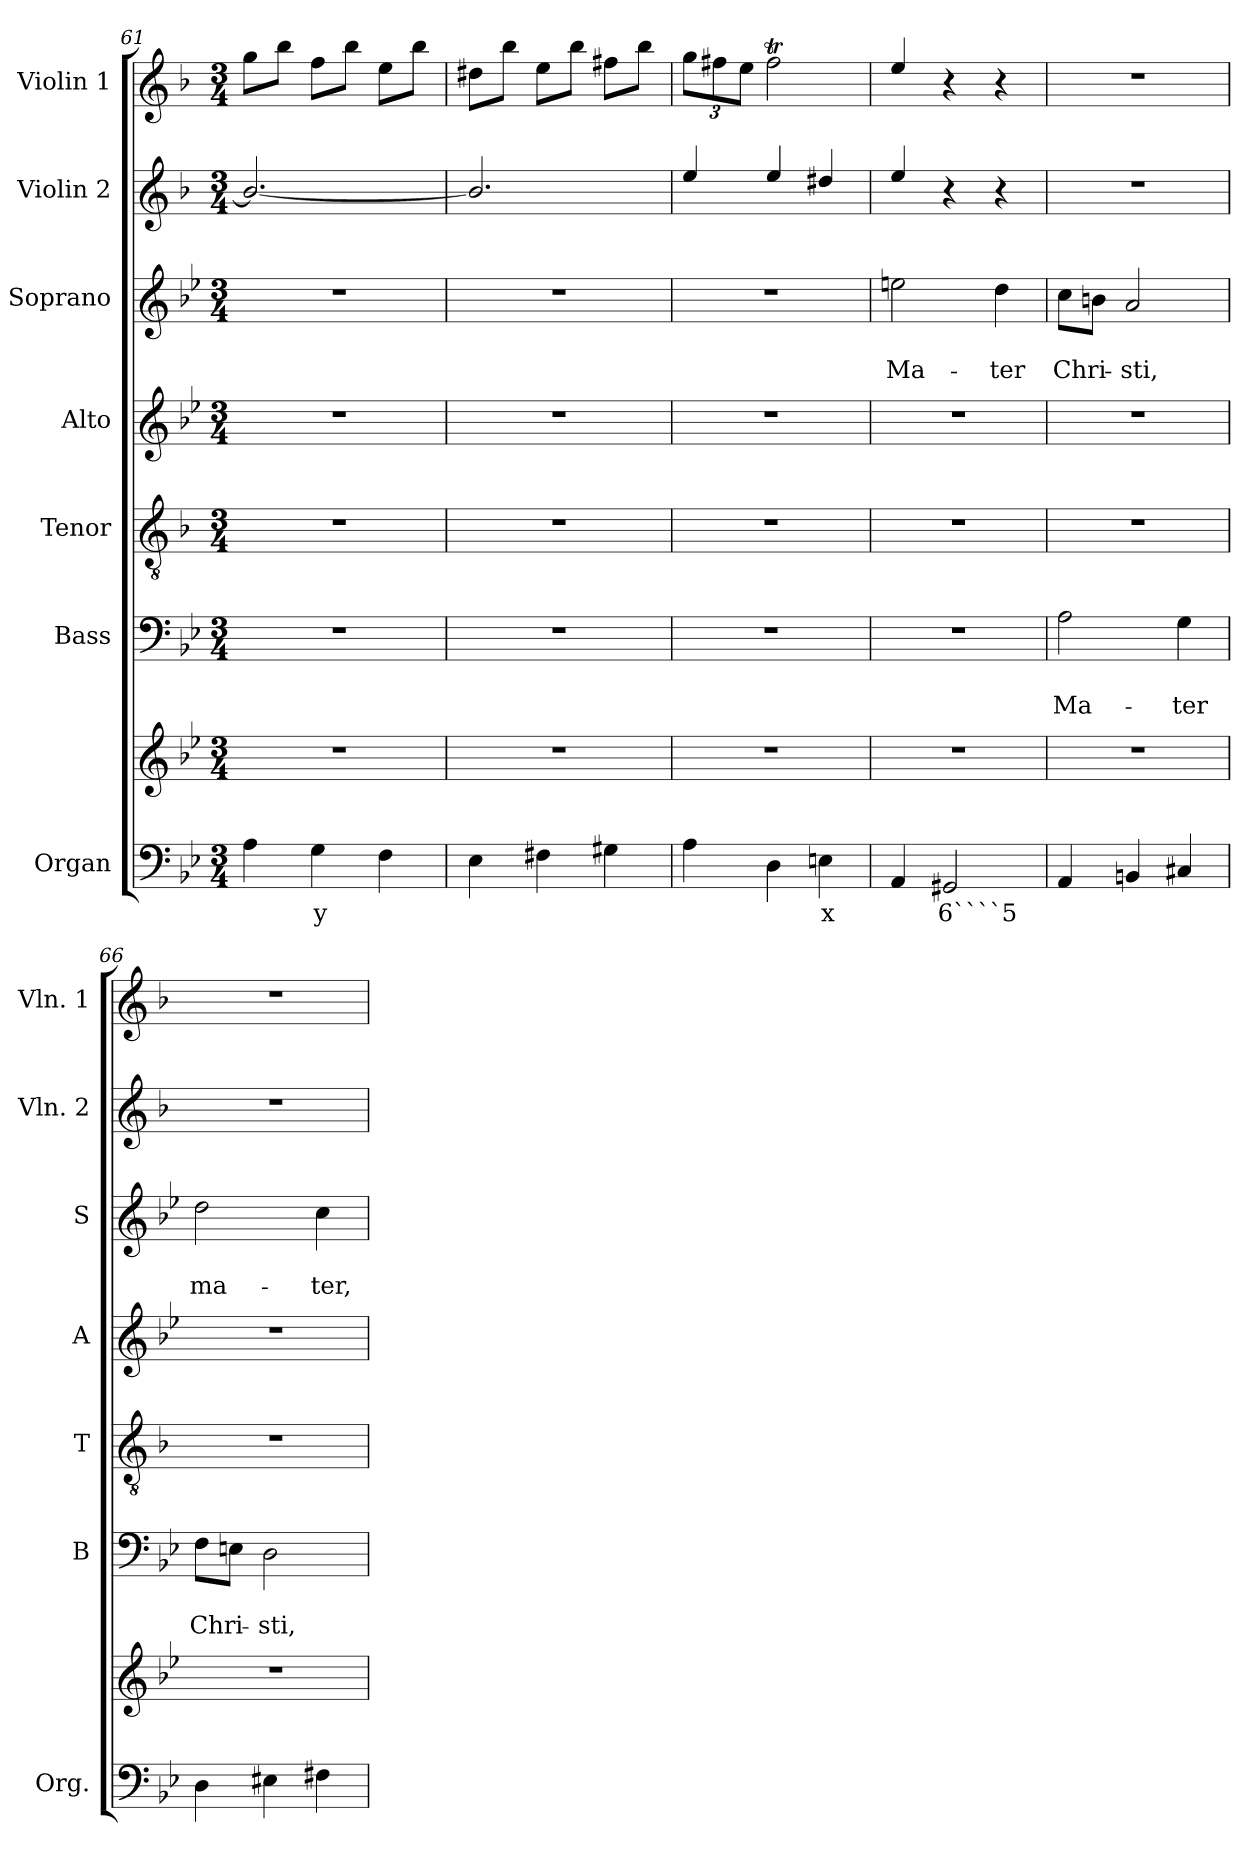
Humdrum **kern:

**kern	**text	**kern	**kern	**text	**text	**kern	**kern	**kern	**text	**text	**kern	**kern
*part7	*part7	*part7	*part6	*part6	*part6	*part5	*part4	*part3	*part3	*part3	*part2	*part1
*staff8	*staff8	*staff7	*staff6	*staff6	*staff6	*staff5	*staff4	*staff3	*staff3	*staff3	*staff2	*staff1
*I"Organ	*	*	*I"Bass	*	*	*I"Tenor	*I"Alto	*I"Soprano	*	*	*I"Violin 2	*I"Violin 1
*I'Org.	*	*	*I'B	*	*	*I'T	*I'A	*I'S	*	*	*I'Vln. 2	*I'Vln. 1
*clefF4	*	*clefG2	*clefF4	*	*	*clefGv2	*clefG2	*clefG2	*	*	*clefG2	*clefG2
*	*	*	*	*	*	*ITrd4c7	*	*	*	*	*ITrd4c7	*ITrd4c7
*k[b-e-]	*	*k[b-e-]	*k[b-e-]	*	*	*k[b-e-]	*k[b-e-]	*k[b-e-]	*	*	*k[b-e-]	*k[b-e-]
*B-:	*	*B-:	*B-:	*	*	*B-:	*B-:	*B-:	*	*	*B-:	*B-:
*M3/4	*	*M3/4	*M3/4	*	*	*M3/4	*M3/4	*M3/4	*	*	*M3/4	*M3/4
=61	=61	=61	=61	=61	=61	=61	=61	=61	=61	=61	=61	=61
4A\	.	2.r	2.r	.	.	2.r	2.r	2.r	.	.	2.e/_	8cc\L
.	.	.	.	.	.	.	.	.	.	.	.	8ee-\J
!	!LO:LY:b	!	!	!	!	!	!	!	!	!	!	!
4G\	y	.	.	.	.	.	.	.	.	.	.	8b-\L
.	.	.	.	.	.	.	.	.	.	.	.	8ee-\J
4F\	.	.	.	.	.	.	.	.	.	.	.	8a\L
.	.	.	.	.	.	.	.	.	.	.	.	8ee-\J
=62	=62	=62	=62	=62	=62	=62	=62	=62	=62	=62	=62	=62
4E-\	.	2.r	2.r	.	.	2.r	2.r	2.r	.	.	2.e/]	8g#X\L
.	.	.	.	.	.	.	.	.	.	.	.	8ee-\J
4F#X\	.	.	.	.	.	.	.	.	.	.	.	8a\L
.	.	.	.	.	.	.	.	.	.	.	.	8ee-\J
4G#X\	.	.	.	.	.	.	.	.	.	.	.	8bn\L
.	.	.	.	.	.	.	.	.	.	.	.	8ee-\J
=63	=63	=63	=63	=63	=63	=63	=63	=63	=63	=63	=63	=63
4A\	.	2.r	2.r	.	.	2.r	2.r	2.r	.	.	4a/	12cc\L
.	.	.	.	.	.	.	.	.	.	.	.	12bn\
.	.	.	.	.	.	.	.	.	.	.	.	12a\J
4D\	.	.	.	.	.	.	.	.	.	.	4a/	2bt\
!	!LO:LY:b	!	!	!	!	!	!	!	!	!	!	!
4En\	x	.	.	.	.	.	.	.	.	.	4g#X/	.
!!LO:LB:g=z
=64	=64	=64	=64	=64	=64	=64	=64	=64	=64	=64	=64	=64
!	!	!	!	!	!	!	!	!	!	!LO:LY:b	!	!
4AA/	.	2.r	2.r	.	.	2.r	2.r	2een\	.	Ma-	4a/	4a/
!	!LO:LY:b	!	!	!	!	!	!	!	!	!	!	!
2GG#X/	6````5	.	.	.	.	.	.	.	.	.	4r	4r
!	!	!	!	!	!	!	!	!	!	!LO:LY:b	!	!
.	.	.	.	.	.	.	.	4dd\	.	-ter	4r	4r
=65	=65	=65	=65	=65	=65	=65	=65	=65	=65	=65	=65	=65
!	!	!	!	!	!LO:LY:b	!	!	!	!	!	!	!
!	!	!	!	!	!	!	!	!	!	!LO:LY:b	!	!
4AA/	.	2.r	2A\	.	Ma-	2.r	2.r	8cc\L	.	Chri-	2.r	2.r
.	.	.	.	.	.	.	.	8bn\J	.	.	.	.
!	!	!	!	!	!	!	!	!	!	!LO:LY:b	!	!
4BBn/	.	.	.	.	.	.	.	2a/	.	-sti,	.	.
!	!	!	!	!	!LO:LY:b	!	!	!	!	!	!	!
4C#X/	.	.	4G\	.	-ter	.	.	.	.	.	.	.
=66	=66	=66	=66	=66	=66	=66	=66	=66	=66	=66	=66	=66
!	!	!	!	!	!LO:LY:b	!	!	!	!	!	!	!
!	!	!	!	!	!	!	!	!	!	!LO:LY:b	!	!
4D\	.	2.r	8F\L	.	Chri-	2.r	2.r	2dd\	.	ma-	2.r	2.r
.	.	.	8En\J	.	.	.	.	.	.	.	.	.
!	!	!	!	!	!LO:LY:b	!	!	!	!	!	!	!
4E#X\	.	.	2D\	.	-sti,	.	.	.	.	.	.	.
!	!	!	!	!	!	!	!	!	!	!LO:LY:b	!	!
4F#X\	.	.	.	.	.	.	.	4cc\	.	-ter,	.	.
=	=	=	=	=	=	=	=	=	=	=	=	=
*-	*-	*-	*-	*-	*-	*-	*-	*-	*-	*-	*-	*-
